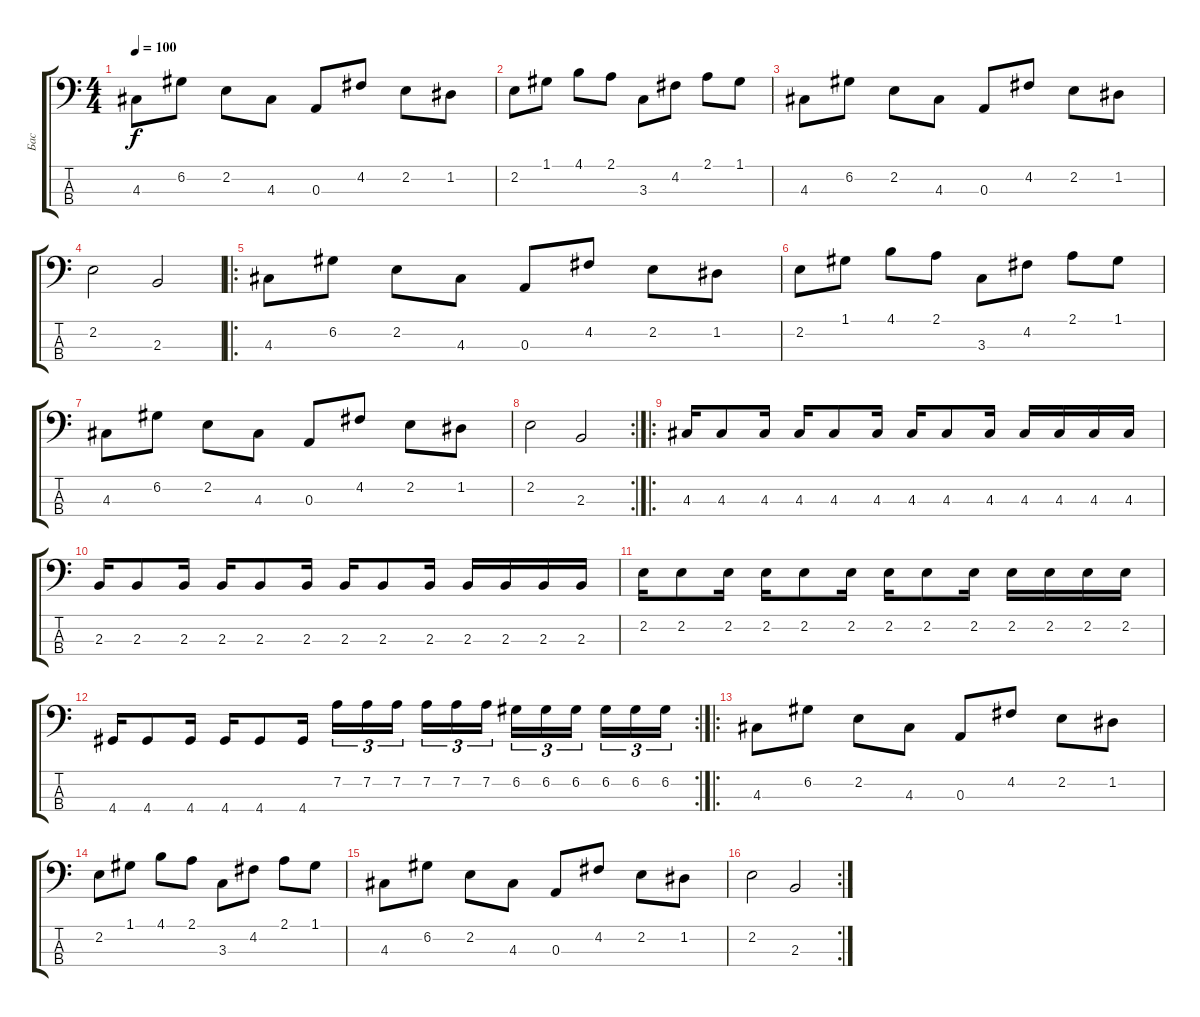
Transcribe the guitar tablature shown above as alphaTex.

\track ("Бас" "Бас") {instrument electricbassfinger}
\staff {score tabs}
\tuning (G2 D2 A1 E1) {hide}
\ts (4 4)
\tempo 100
\clef f4
\ks c
4.3.8{dy f} 6.2.8 2.2.8 4.3.8 0.3.8 4.2.8 2.2.8 1.2.8 |
2.2.8 1.1.8 4.1.8 2.1.8 3.3.8 4.2.8 2.1.8 1.1.8 |
4.3.8 6.2.8 2.2.8 4.3.8 0.3.8 4.2.8 2.2.8 1.2.8 |
2.2.2 2.3.2 |
\ro
4.3.8 6.2.8 2.2.8 4.3.8 0.3.8 4.2.8 2.2.8 1.2.8 |
2.2.8 1.1.8 4.1.8 2.1.8 3.3.8 4.2.8 2.1.8 1.1.8 |
4.3.8 6.2.8 2.2.8 4.3.8 0.3.8 4.2.8 2.2.8 1.2.8 |
\rc 2
2.2.2 2.3.2 |
\ro
4.3.16 4.3.8 4.3.16 4.3.16 4.3.8 4.3.16 4.3.16 4.3.8 4.3.16 4.3.16 4.3.16 4.3.16 4.3.16 |
2.3.16 2.3.8 2.3.16 2.3.16 2.3.8 2.3.16 2.3.16 2.3.8 2.3.16 2.3.16 2.3.16 2.3.16 2.3.16 |
2.2.16 2.2.8 2.2.16 2.2.16 2.2.8 2.2.16 2.2.16 2.2.8 2.2.16 2.2.16 2.2.16 2.2.16 2.2.16 |
\rc 2
4.4.16 4.4.8 4.4.16 4.4.16 4.4.8 4.4.16 7.2.16{tu (3 2)} 7.2.16{tu (3 2)} 7.2.16{tu (3 2) beam splitsecondary} 7.2.16{tu (3 2)} 7.2.16{tu (3 2)} 7.2.16{tu (3 2)} 6.2.16{tu (3 2)} 6.2.16{tu (3 2)} 6.2.16{tu (3 2) beam splitsecondary} 6.2.16{tu (3 2)} 6.2.16{tu (3 2)} 6.2.16{tu (3 2)} |
\ro
4.3.8 6.2.8 2.2.8 4.3.8 0.3.8 4.2.8 2.2.8 1.2.8 |
2.2.8 1.1.8 4.1.8 2.1.8 3.3.8 4.2.8 2.1.8 1.1.8 |
4.3.8 6.2.8 2.2.8 4.3.8 0.3.8 4.2.8 2.2.8 1.2.8 |
\rc 2
2.2.2 2.3.2
